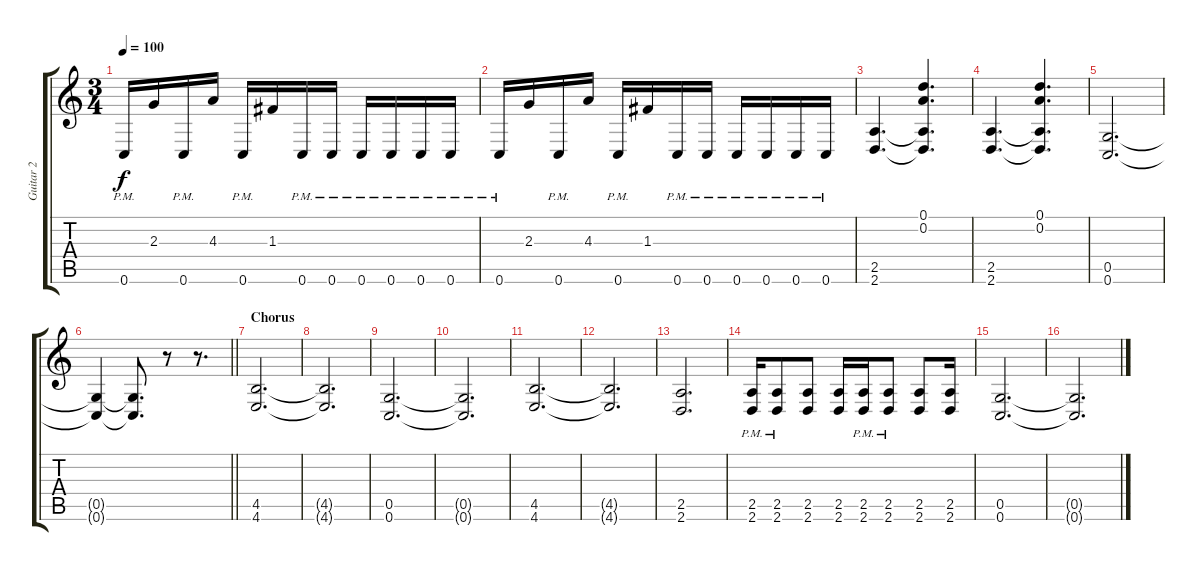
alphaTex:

\track ("Guitar 2" "Guitar 2") {instrument distortionguitar}
\staff {score tabs}
\tuning (D4 A3 F3 C3 G2 C2) {hide}
\ts (3 4)
\tempo 100
\clef g2
\ks c
0.6{pm}.16{dy f} 2.3.16 0.6{pm}.16 4.3.16 0.6{pm}.16 1.3.16 0.6{pm}.16 0.6{pm}.16 0.6{pm}.16 0.6{pm}.16 0.6{pm}.16 0.6{pm}.16 |
0.6{pm}.16 2.3.16 0.6{pm}.16 4.3.16 0.6{pm}.16 1.3.16 0.6{pm}.16 0.6{pm}.16 0.6{pm}.16 0.6{pm}.16 0.6{pm}.16 0.6{pm}.16 |
(2.5 2.6).4{d} (0.1 0.2 2.5{t} 2.6{t}).4{d} |
(2.5 2.6).4{d} (0.1 0.2 2.5{t} 2.6{t}).4{d} |
(0.5 0.6).2{d} |
\barLineRight lightlight
(0.5{t} 0.6{t}).4 (0.5{t} 0.6{t}).8{d} r.8 r.8{d} |
\section ("" "Chorus")
(4.5 4.6).2{d} |
(4.5{t} 4.6{t}).2{d} |
(0.5 0.6).2{d} |
(0.5{t} 0.6{t}).2{d} |
(4.5 4.6).2{d} |
(4.5{t} 4.6{t}).2{d} |
(2.5 2.6).2{d} |
(2.5{pm} 2.6{pm}).16 (2.5{pm} 2.6{pm}).8 (2.5 2.6).8 (2.5 2.6).16 (2.5{pm} 2.6{pm}).16 (2.5{pm} 2.6{pm}).8 (2.5 2.6).8 (2.5 2.6).16 |
(0.5 0.6).2{d} |
(0.5{t} 0.6{t}).2{d}
